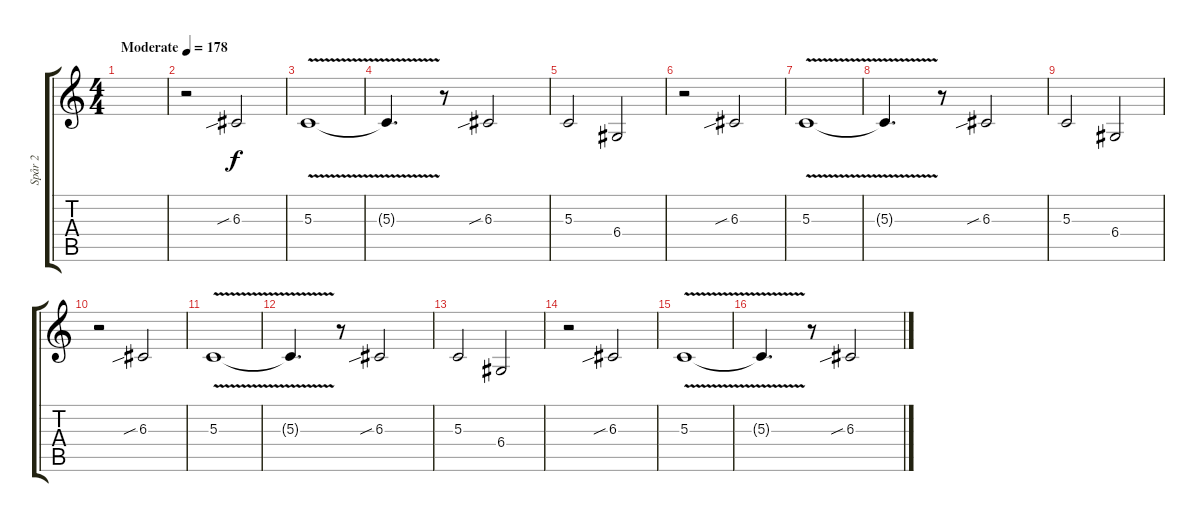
\track ("Spår 2" "Spår 2") {instrument lead2sawtooth}
\staff {score tabs}
\tuning (E4 B3 G3 D3 A2 D2) {hide}
\ts (4 4)
\tempo (178 "Moderate")
\clef g2
\ks c
|
r.2 6.3{sib}.2 |
5.3{v}.1 |
5.3{t}.4{d} r.8 6.3{sib}.2 |
5.3.2 6.4.2 |
r.2 6.3{sib}.2 |
5.3{v}.1 |
5.3{t}.4{d} r.8 6.3{sib}.2 |
5.3.2 6.4.2 |
r.2 6.3{sib}.2 |
5.3{v}.1 |
5.3{t}.4{d} r.8 6.3{sib}.2 |
5.3.2 6.4.2 |
r.2 6.3{sib}.2 |
5.3{v}.1 |
5.3{t}.4{d} r.8 6.3{sib}.2
